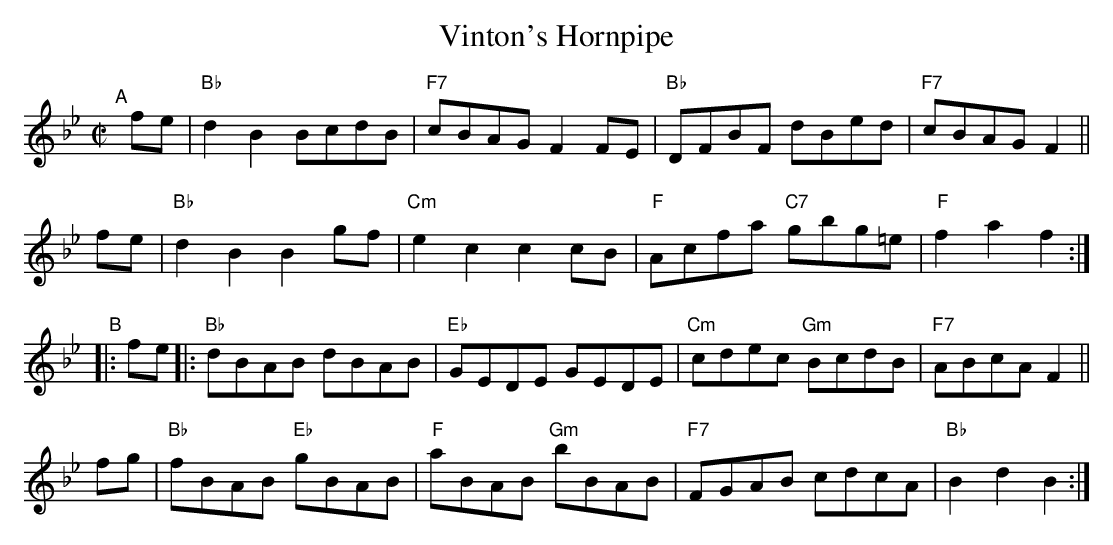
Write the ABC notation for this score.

X:1
T: Vinton's Hornpipe
M: C|
L: 1/8
K: Bb
"^A"[|]\
fe | "Bb"d2B2 BcdB | "F7"cBAG F2FE | "Bb"DFBF     dBed  |"F7"cBAG F2 ||
fe | "Bb"d2B2 B2gf | "Cm"e2c2 c2cB |  "F"Acfa "C7"gbg=e | "F"f2a2 f2 :|
"^B"|:\
fe |:"Bb"dBAB     dBAB |"Eb"GEDE     GEDE | "Cm"cdec "Gm"BcdB | "F7"ABcA F2 ||
fg | "Bb"fBAB "Eb"gBAB | "F"aBAB "Gm"bBAB | "F7"FGAB     cdcA | "Bb"B2d2 B2 :|
